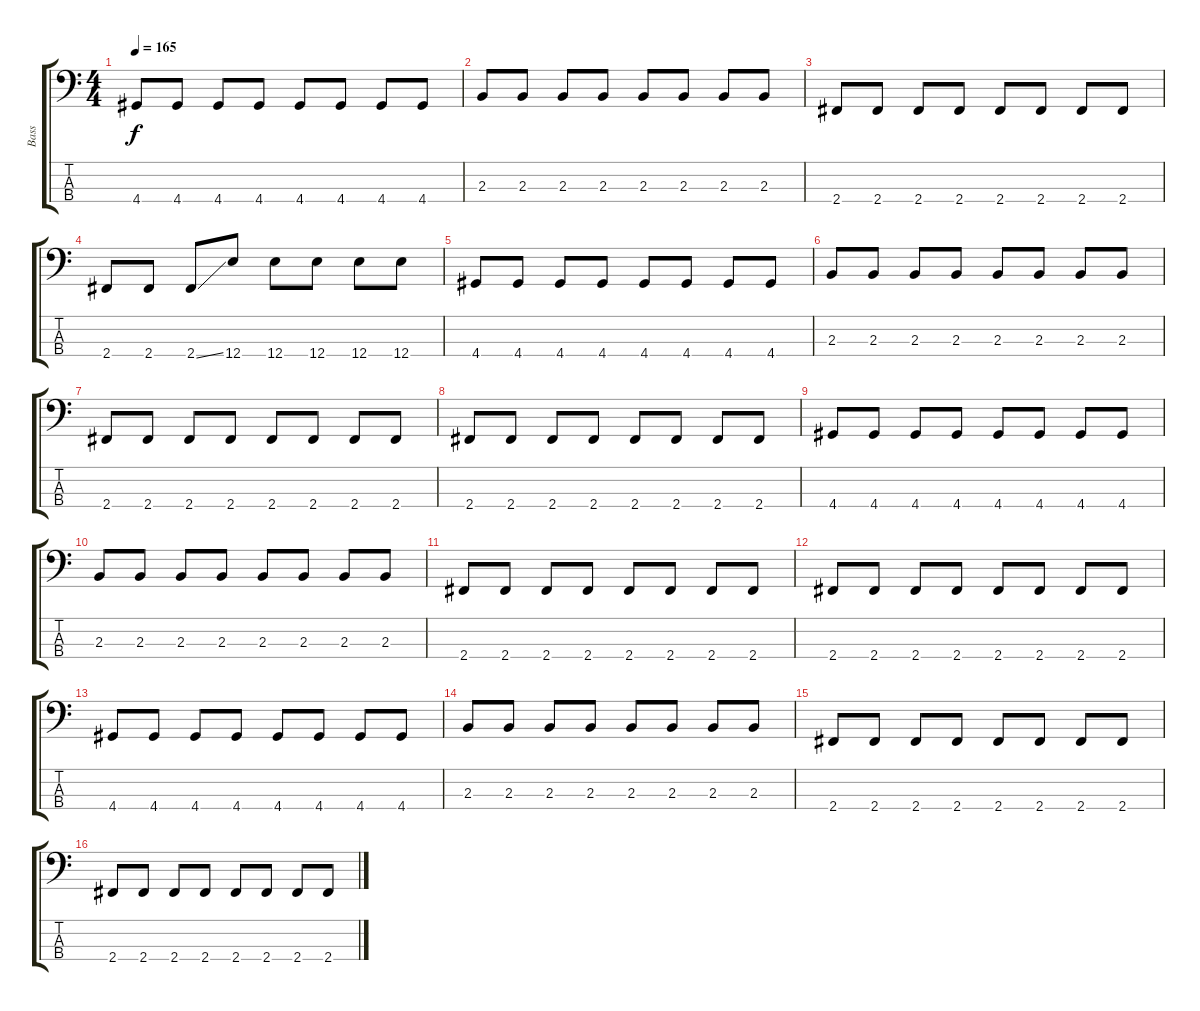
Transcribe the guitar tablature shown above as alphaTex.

\track ("Bass" "Bass") {instrument electricbasspick}
\staff {score tabs}
\tuning (G2 D2 A1 E1) {hide}
\ts (4 4)
\tempo 165
\clef f4
\ks c
4.4.8{dy f} 4.4.8 4.4.8 4.4.8 4.4.8 4.4.8 4.4.8 4.4.8 |
2.3.8 2.3.8 2.3.8 2.3.8 2.3.8 2.3.8 2.3.8 2.3.8 |
2.4.8 2.4.8 2.4.8 2.4.8 2.4.8 2.4.8 2.4.8 2.4.8 |
2.4.8 2.4.8 2.4{ss}.8 12.4.8 12.4.8 12.4.8 12.4.8 12.4.8 |
4.4.8 4.4.8 4.4.8 4.4.8 4.4.8 4.4.8 4.4.8 4.4.8 |
2.3.8 2.3.8 2.3.8 2.3.8 2.3.8 2.3.8 2.3.8 2.3.8 |
2.4.8 2.4.8 2.4.8 2.4.8 2.4.8 2.4.8 2.4.8 2.4.8 |
2.4.8 2.4.8 2.4.8 2.4.8 2.4.8 2.4.8 2.4.8 2.4.8 |
4.4.8 4.4.8 4.4.8 4.4.8 4.4.8 4.4.8 4.4.8 4.4.8 |
2.3.8 2.3.8 2.3.8 2.3.8 2.3.8 2.3.8 2.3.8 2.3.8 |
2.4.8 2.4.8 2.4.8 2.4.8 2.4.8 2.4.8 2.4.8 2.4.8 |
2.4.8 2.4.8 2.4.8 2.4.8 2.4.8 2.4.8 2.4.8 2.4.8 |
4.4.8 4.4.8 4.4.8 4.4.8 4.4.8 4.4.8 4.4.8 4.4.8 |
2.3.8 2.3.8 2.3.8 2.3.8 2.3.8 2.3.8 2.3.8 2.3.8 |
2.4.8 2.4.8 2.4.8 2.4.8 2.4.8 2.4.8 2.4.8 2.4.8 |
2.4.8 2.4.8 2.4.8 2.4.8 2.4.8 2.4.8 2.4.8 2.4.8
